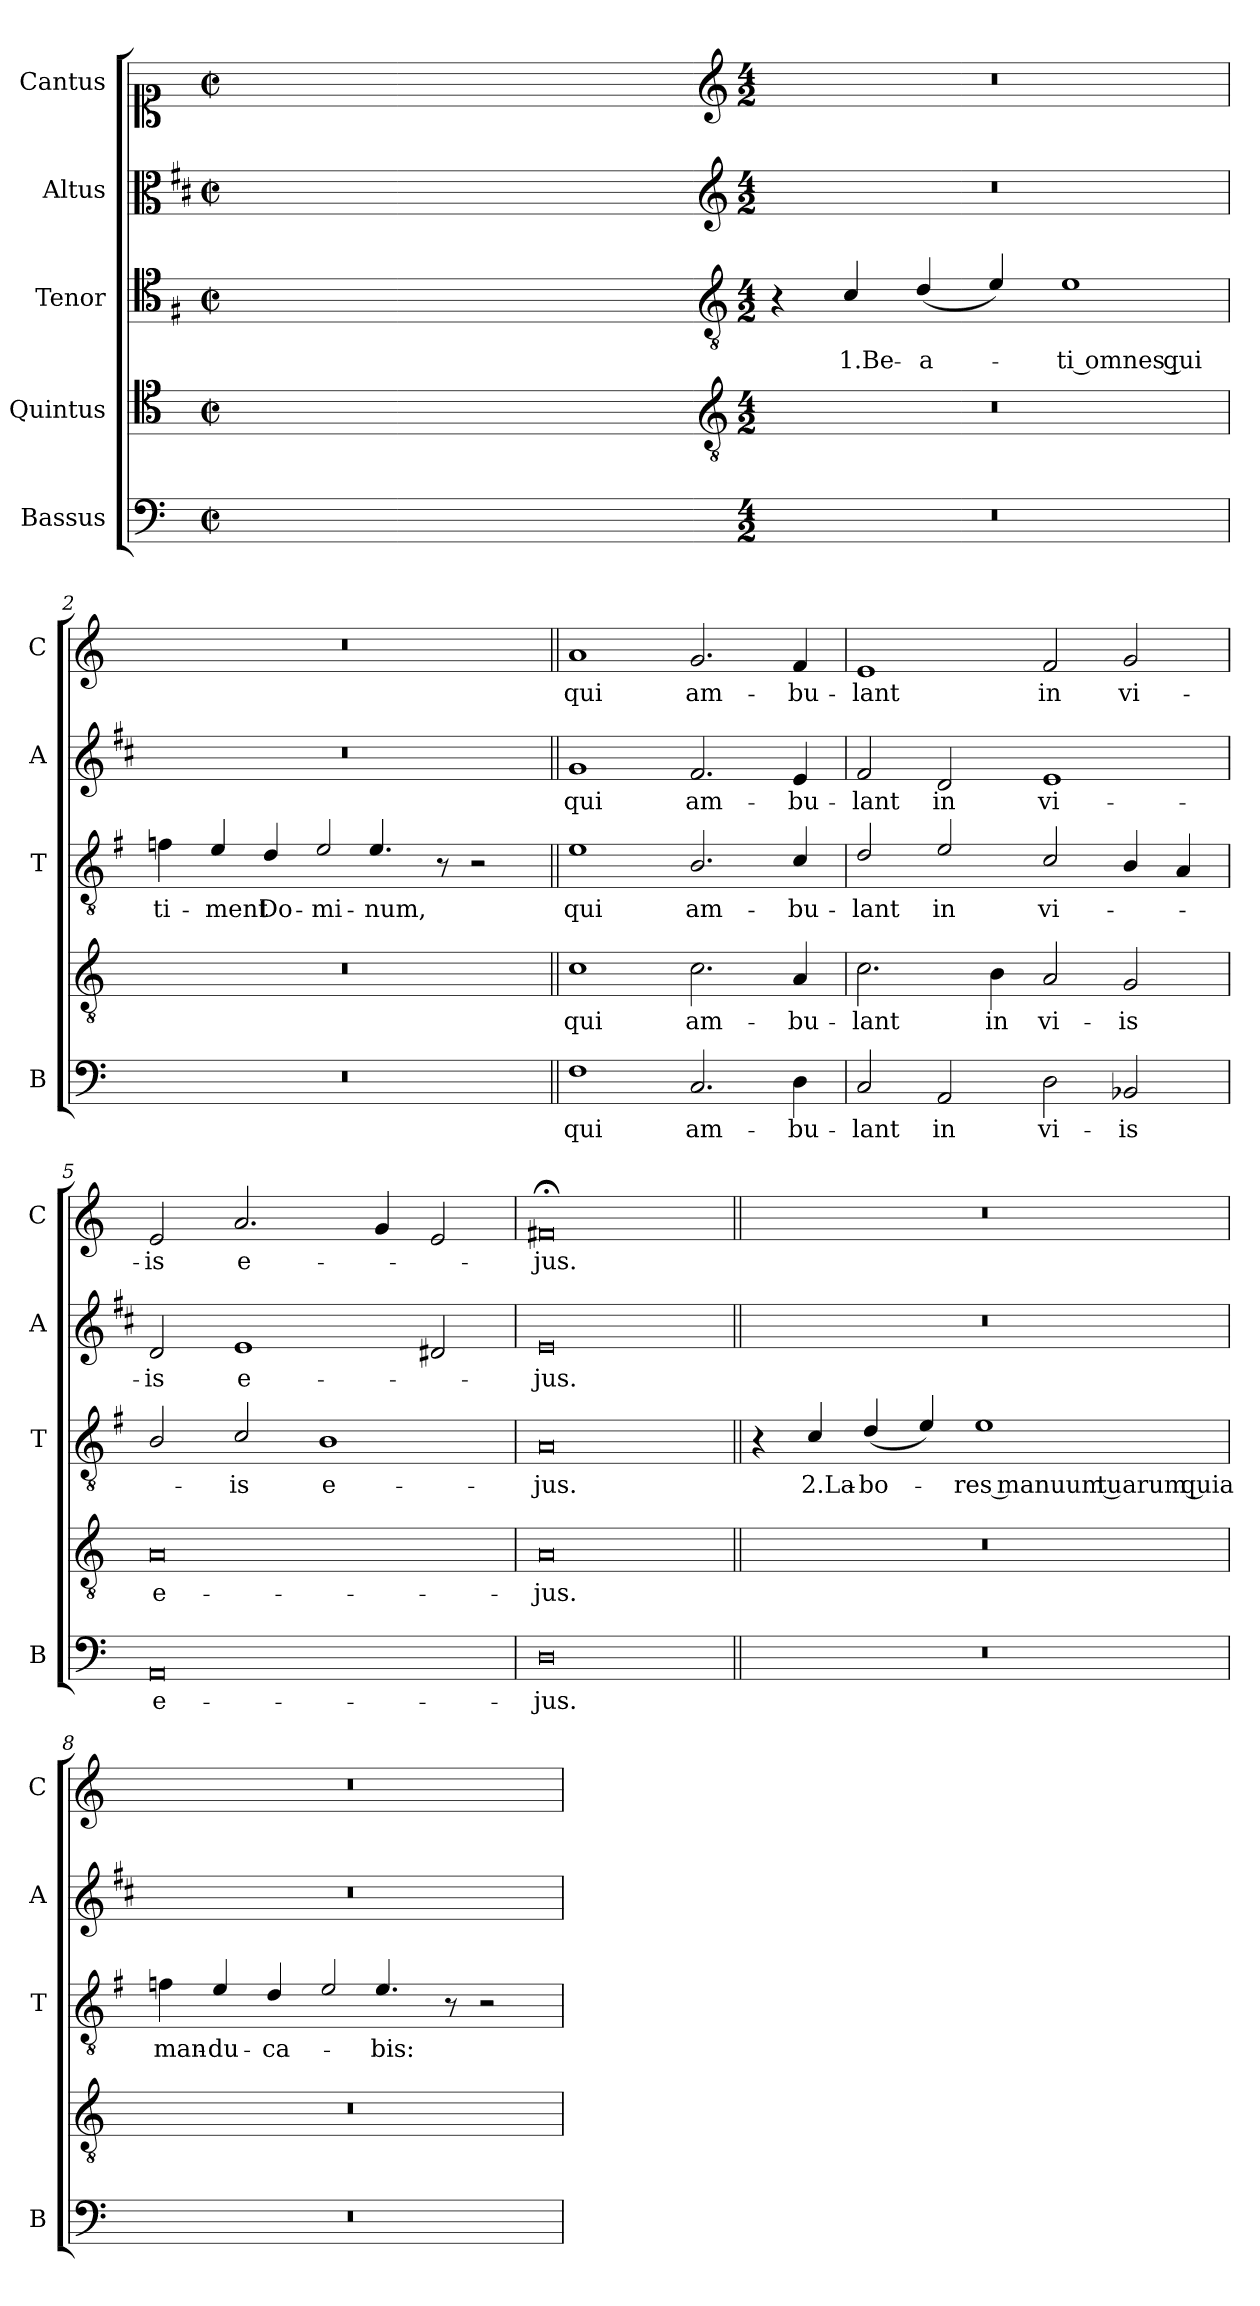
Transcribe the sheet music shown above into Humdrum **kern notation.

**kern	**text	**kern	**text	**kern	**text	**kern	**text	**kern	**text
*part5	*part5	*part4	*part4	*part3	*part3	*part2	*part2	*part1	*part1
*staff5	*staff5	*staff4	*staff4	*staff3	*staff3	*staff2	*staff2	*staff1	*staff1
*I"Bassus	*	*I"Quintus	*	*I"Tenor	*	*I"Altus	*	*I"Cantus	*
*I'B	*	*	*	*I'T	*	*I'A	*	*I'C	*
*clefF4	*	*clefC4	*	*clefC4	*	*clefC3	*	*clefC1	*
*	*	*	*	*ITrd4c7	*	*ITrd1c2	*	*	*
*k[]	*	*k[]	*	*k[]	*	*k[]	*	*k[]	*
*C:	*	*C:	*	*C:	*	*C:	*	*C:	*
*M2/2	*	*M2/2	*	*M2/2	*	*M2/2	*	*M2/2	*
*met(c|)	*	*met(c|)	*	*met(c|)	*	*met(c|)	*	*met(c|)	*
=	=	=	=	=	=	=	=	=	=
1ryy	.	1ryy	.	1ryy	.	1ryy	.	1ryy	.
=1X-	=1X-	=1X-	=1X-	=1X-	=1X-	=1X-	=1X-	=1X-	=1X-
4ryy	.	4ryy	.	4ryy	.	4ryy	.	4ryy	.
4ryy	.	4ryy	.	4ryy	.	4ryy	.	4ryy	.
4ryy	.	4ryy	.	4ryy	.	4ryy	.	4ryy	.
4ryy	.	4ryy	.	4ryy	.	4ryy	.	4ryy	.
=1-	=1-	=1-	=1-	=1-	=1-	=1-	=1-	=1-	=1-
*	*	*clefGv2	*	*clefGv2	*	*clefG2	*	*clefG2	*
*M4/2	*	*M4/2	*	*M4/2	*	*M4/2	*	*M4/2	*
0r	.	0r	.	4r	.	0r	.	0r	.
!	!	!	!	!	!LO:LY:b	!	!	!	!
.	.	.	.	4F/	1.Be-	.	.	.	.
!	!	!	!	!	!LO:LY:b	!	!	!	!
.	.	.	.	(<4G/	-a-	.	.	.	.
.	.	.	.	4A/)	.	.	.	.	.
!	!	!	!	!	!LO:LY:b	!	!	!	!
.	.	.	.	1A	-ti omnes qui	.	.	.	.
=2	=2	=2	=2	=2	=2	=2	=2	=2	=2
!	!	!	!	!	!LO:LY:b	!	!	!	!
0r	.	0r	.	4B-X\	ti-	0r	.	0r	.
!	!	!	!	!	!LO:LY:b	!	!	!	!
.	.	.	.	4A/	-ment	.	.	.	.
!	!	!	!	!	!LO:LY:b	!	!	!	!
.	.	.	.	4G/	Do-	.	.	.	.
!	!	!	!	!LO:N:head=open	!LO:LY:b	!	!	!	!
.	.	.	.	4A/	-mi-	.	.	.	.
!	!	!	!	!	!LO:LY:b	!	!	!	!
.	.	.	.	4.A/	-num,	.	.	.	.
.	.	.	.	8r	.	.	.	.	.
.	.	.	.	2r	.	.	.	.	.
=3||	=3||	=3||	=3||	=3||	=3||	=3||	=3||	=3||	=3||
!	!LO:LY:b	!	!LO:LY:b	!	!LO:LY:b	!	!LO:LY:b	!	!LO:LY:b
1F	qui	1c	qui	1A	qui	1f	qui	1a	qui
!	!LO:LY:b	!	!LO:LY:b	!	!LO:LY:b	!	!LO:LY:b	!	!LO:LY:b
2.C/	am-	2.c\	am-	2.E/	am-	2.e/	am-	2.g/	am-
!	!LO:LY:b	!	!LO:LY:b	!	!LO:LY:b	!	!LO:LY:b	!	!LO:LY:b
4D\	-bu-	4A/	-bu-	4F/	-bu-	4d/	-bu-	4f/	-bu-
=4	=4	=4	=4	=4	=4	=4	=4	=4	=4
!	!LO:LY:b	!	!LO:LY:b	!	!LO:LY:b	!	!LO:LY:b	!	!LO:LY:b
2C/	-lant	2.c\	-lant	2G/	-lant	2e/	-lant	1e	-lant
!	!LO:LY:b	!	!	!	!LO:LY:b	!	!LO:LY:b	!	!
2AA/	in	.	.	2A/	in	2c/	in	.	.
!	!	!	!LO:LY:b	!	!	!	!	!	!
.	.	4B\	in	.	.	.	.	.	.
!	!LO:LY:b	!	!LO:LY:b	!	!LO:LY:b	!	!LO:LY:b	!	!LO:LY:b
2D\	vi-	2A/	vi-	2F/	vi-	1d	vi-	2f/	in
!	!LO:LY:b	!	!LO:LY:b	!	!	!	!	!	!LO:LY:b
2BB-X/	-is	2G/	-is	4E/	.	.	.	2g/	vi-
.	.	.	.	4D/	.	.	.	.	.
=5	=5	=5	=5	=5	=5	=5	=5	=5	=5
!	!LO:LY:b	!	!LO:LY:b	!	!	!	!LO:LY:b	!	!LO:LY:b
0AA	e-	0A	e-	2E/	.	2c/	-is	2e/	-is
!	!	!	!	!	!LO:LY:b	!	!LO:LY:b	!	!LO:LY:b
.	.	.	.	2F/	-is	1d	e-	2.a/	e-
!	!	!	!	!	!LO:LY:b	!	!	!	!
.	.	.	.	1E	e-	.	.	.	.
.	.	.	.	.	.	.	.	4g/	.
.	.	.	.	.	.	2c#X/	.	2e/	.
=6	=6	=6	=6	=6	=6	=6	=6	=6	=6
!	!LO:LY:b	!	!LO:LY:b	!	!LO:LY:b	!	!LO:LY:b	!	!LO:LY:b
0D	-jus.	0A	-jus.	0D	-jus.	0d	-jus.	0f#X;<	-jus.
!!LO:LB:g=z
=7||	=7||	=7||	=7||	=7||	=7||	=7||	=7||	=7||	=7||
0r	.	0r	.	4r	.	0r	.	0r	.
!	!	!	!	!	!LO:LY:b	!	!	!	!
.	.	.	.	4F/	2.La-	.	.	.	.
!	!	!	!	!	!LO:LY:b	!	!	!	!
.	.	.	.	(<4G/	-bo-	.	.	.	.
.	.	.	.	4A/)	.	.	.	.	.
!	!	!	!	!	!LO:LY:b	!	!	!	!
.	.	.	.	1A	-res manuum tuarum quia	.	.	.	.
=8	=8	=8	=8	=8	=8	=8	=8	=8	=8
!	!	!	!	!	!LO:LY:b	!	!	!	!
0r	.	0r	.	4B-X\	man-	0r	.	0r	.
!	!	!	!	!	!LO:LY:b	!	!	!	!
.	.	.	.	4A/	-du-	.	.	.	.
!	!	!	!	!	!LO:LY:b	!	!	!	!
.	.	.	.	4G/	-ca-	.	.	.	.
!	!	!	!	!LO:N:head=open	!	!	!	!	!
.	.	.	.	4A/	.	.	.	.	.
!	!	!	!	!	!LO:LY:b	!	!	!	!
.	.	.	.	4.A/	-bis:	.	.	.	.
.	.	.	.	8r	.	.	.	.	.
.	.	.	.	2r	.	.	.	.	.
=	=	=	=	=	=	=	=	=	=
*-	*-	*-	*-	*-	*-	*-	*-	*-	*-
